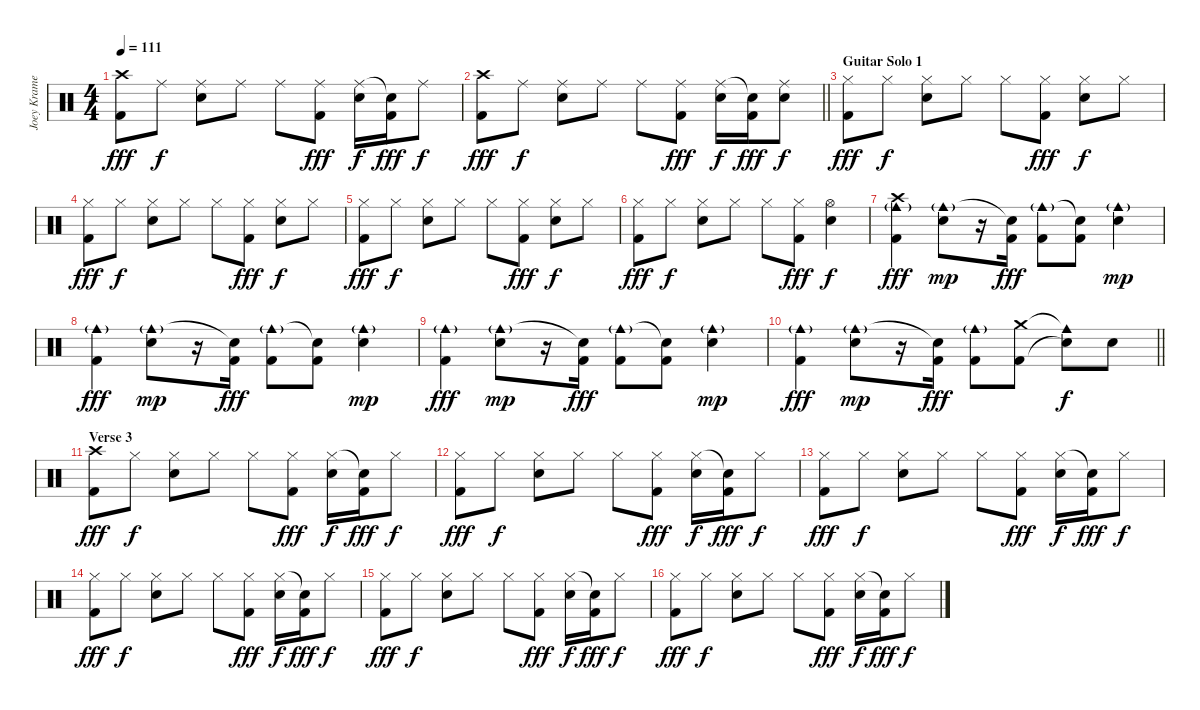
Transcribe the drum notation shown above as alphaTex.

\track ("Joey Kramer" "Joey Krame") {instrument percussion}
\staff {score}
\articulation defaults
\ts (4 4)
\tempo 111
\clef neutral
\ks c
("Crash high (hit)" "Kick (hit) 2").8{dy fff} "Ride (middle)".8{dy f} ("Ride (middle)" "Snare (hit) 2").8 "Ride (middle)".8 "Ride (middle)".8 ("Ride (middle)" "Kick (hit) 2").8{dy fff} ("Ride (middle)" "Snare (hit) 2").16{dy f} ("Snare (hit)"{t} "Kick (hit) 2").16{dy fff} "Ride (middle)".8{dy f} |
\barLineRight lightlight
("Crash high (hit)" "Kick (hit) 2").8{dy fff} "Ride (middle)".8{dy f} ("Ride (middle)" "Snare (hit) 2").8 "Ride (middle)".8 "Ride (middle)".8 ("Ride (middle)" "Kick (hit) 2").8{dy fff} ("Ride (middle)" "Snare (hit) 2").16{dy f} ("Snare (hit)"{t} "Kick (hit) 2").16{dy fff} ("Ride (middle)" "Snare (hit) 2").8{dy f} |
\section ("" "Guitar Solo 1")
("Hi-Hat (closed)" "Kick (hit) 2").8{dy fff} "Hi-Hat (closed)".8{dy f} ("Hi-Hat (closed)" "Snare (hit) 2").8 "Hi-Hat (closed)".8 "Hi-Hat (closed)".8 ("Hi-Hat (closed)" "Kick (hit) 2").8{dy fff} ("Hi-Hat (closed)" "Snare (hit) 2").8{dy f} "Hi-Hat (closed)".8 |
("Hi-Hat (closed)" "Kick (hit) 2").8{dy fff} "Hi-Hat (closed)".8{dy f} ("Hi-Hat (closed)" "Snare (hit) 2").8 "Hi-Hat (closed)".8 "Hi-Hat (closed)".8 ("Hi-Hat (closed)" "Kick (hit) 2").8{dy fff} ("Hi-Hat (closed)" "Snare (hit) 2").8{dy f} "Hi-Hat (closed)".8 |
("Hi-Hat (closed)" "Kick (hit) 2").8{dy fff} "Hi-Hat (closed)".8{dy f} ("Hi-Hat (closed)" "Snare (hit) 2").8 "Hi-Hat (closed)".8 "Hi-Hat (closed)".8 ("Hi-Hat (closed)" "Kick (hit) 2").8{dy fff} ("Hi-Hat (closed)" "Snare (hit) 2").8{dy f} "Hi-Hat (closed)".8 |
("Hi-Hat (closed)" "Kick (hit) 2").8{dy fff} "Hi-Hat (closed)".8{dy f} ("Hi-Hat (closed)" "Snare (hit) 2").8 "Hi-Hat (closed)".8 "Hi-Hat (closed)".8 ("Hi-Hat (closed)" "Kick (hit) 2").8{dy fff} ("Hi-Hat (open)" "Snare (hit) 2").4{dy f} |
("Crash high (hit)" "Cowbell medium (hit)"{g} "Kick (hit) 2").4{dy fff} ("Cowbell medium (hit)"{g} "Snare (hit) 2").8{dy mp} r.16 ("Snare (hit)"{t} "Kick (hit) 2").16{dy fff} ("Cowbell medium (hit)"{g} "Kick (hit) 2").8 ("Snare (hit)"{t} "Kick (hit) 2").8 ("Cowbell medium (hit)"{g} "Snare (hit) 2").4{dy mp} |
("Cowbell medium (hit)"{g} "Kick (hit) 2").4{dy fff} ("Cowbell medium (hit)"{g} "Snare (hit) 2").8{dy mp} r.16 ("Snare (hit)"{t} "Kick (hit) 2").16{dy fff} ("Cowbell medium (hit)"{g} "Kick (hit) 2").8 ("Snare (hit)"{t} "Kick (hit) 2").8 ("Cowbell medium (hit)"{g} "Snare (hit) 2").4{dy mp} |
("Cowbell medium (hit)"{g} "Kick (hit) 2").4{dy fff} ("Cowbell medium (hit)"{g} "Snare (hit) 2").8{dy mp} r.16 ("Snare (hit)"{t} "Kick (hit) 2").16{dy fff} ("Cowbell medium (hit)"{g} "Kick (hit) 2").8 ("Snare (hit)"{t} "Kick (hit) 2").8 ("Cowbell medium (hit)"{g} "Snare (hit) 2").4{dy mp} |
\barLineRight lightlight
("Cowbell medium (hit)"{g} "Kick (hit) 2").4{dy fff} ("Cowbell medium (hit)"{g} "Snare (hit) 2").8{dy mp} r.16 ("Snare (hit)"{t} "Kick (hit) 2").16{dy fff} ("Cowbell medium (hit)"{g} "Kick (hit) 2").8 ("Crash medium (hit)" "Kick (hit) 2").8 ("Cowbell medium (hit)"{t} "Snare (hit)"{t}).8{dy f} "Snare (hit) 2".8 |
\section ("" "Verse 3")
("Crash high (hit)" "Kick (hit) 2").8{dy fff} "Hi-Hat (closed)".8{dy f} ("Hi-Hat (closed)" "Snare (hit) 2").8 "Hi-Hat (closed)".8 "Hi-Hat (closed)".8 ("Hi-Hat (closed)" "Kick (hit) 2").8{dy fff} ("Hi-Hat (closed)" "Snare (hit) 2").16{dy f} ("Snare (hit)"{t} "Kick (hit) 2").16{dy fff} "Hi-Hat (closed)".8{dy f} |
("Hi-Hat (closed)" "Kick (hit) 2").8{dy fff} "Hi-Hat (closed)".8{dy f} ("Hi-Hat (closed)" "Snare (hit) 2").8 "Hi-Hat (closed)".8 "Hi-Hat (closed)".8 ("Hi-Hat (closed)" "Kick (hit) 2").8{dy fff} ("Hi-Hat (closed)" "Snare (hit) 2").16{dy f} ("Snare (hit)"{t} "Kick (hit) 2").16{dy fff} "Hi-Hat (closed)".8{dy f} |
("Hi-Hat (closed)" "Kick (hit) 2").8{dy fff} "Hi-Hat (closed)".8{dy f} ("Hi-Hat (closed)" "Snare (hit) 2").8 "Hi-Hat (closed)".8 "Hi-Hat (closed)".8 ("Hi-Hat (closed)" "Kick (hit) 2").8{dy fff} ("Hi-Hat (closed)" "Snare (hit) 2").16{dy f} ("Snare (hit)"{t} "Kick (hit) 2").16{dy fff} "Hi-Hat (closed)".8{dy f} |
("Hi-Hat (closed)" "Kick (hit) 2").8{dy fff} "Hi-Hat (closed)".8{dy f} ("Hi-Hat (closed)" "Snare (hit) 2").8 "Hi-Hat (closed)".8 "Hi-Hat (closed)".8 ("Hi-Hat (closed)" "Kick (hit) 2").8{dy fff} ("Hi-Hat (closed)" "Snare (hit) 2").16{dy f} ("Snare (hit)"{t} "Kick (hit) 2").16{dy fff} "Hi-Hat (closed)".8{dy f} |
("Hi-Hat (closed)" "Kick (hit) 2").8{dy fff} "Hi-Hat (closed)".8{dy f} ("Hi-Hat (closed)" "Snare (hit) 2").8 "Hi-Hat (closed)".8 "Hi-Hat (closed)".8 ("Hi-Hat (closed)" "Kick (hit) 2").8{dy fff} ("Hi-Hat (closed)" "Snare (hit) 2").16{dy f} ("Snare (hit)"{t} "Kick (hit) 2").16{dy fff} "Hi-Hat (closed)".8{dy f} |
("Hi-Hat (closed)" "Kick (hit) 2").8{dy fff} "Hi-Hat (closed)".8{dy f} ("Hi-Hat (closed)" "Snare (hit) 2").8 "Hi-Hat (closed)".8 "Hi-Hat (closed)".8 ("Hi-Hat (closed)" "Kick (hit) 2").8{dy fff} ("Hi-Hat (closed)" "Snare (hit) 2").16{dy f} ("Snare (hit)"{t} "Kick (hit) 2").16{dy fff} "Hi-Hat (closed)".8{dy f}
